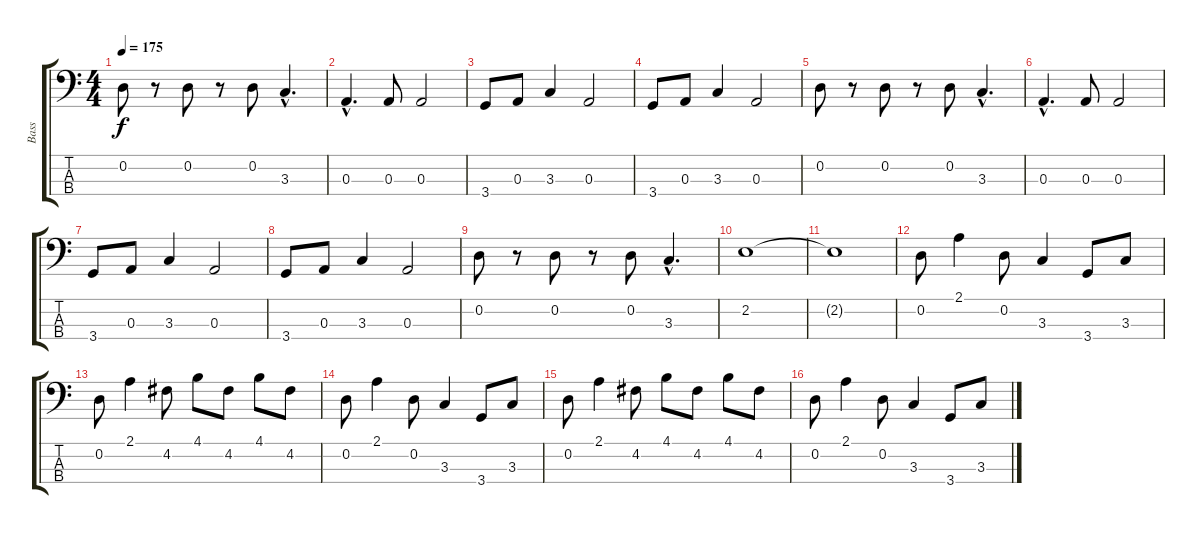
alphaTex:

\track ("Bass" "Bass") {instrument electricbassfinger}
\staff {score tabs}
\tuning (G2 D2 A1 E1) {hide}
\ts (4 4)
\tempo 175
\clef f4
\ks c
0.2.8{dy f} r.8 0.2.8 r.8 0.2.8 3.3{hac}.4{d} |
0.3{hac}.4{d} 0.3.8 0.3.2 |
3.4.8 0.3.8 3.3.4 0.3.2 |
3.4.8 0.3.8 3.3.4 0.3.2 |
0.2.8 r.8 0.2.8 r.8 0.2.8 3.3{hac}.4{d} |
0.3{hac}.4{d} 0.3.8 0.3.2 |
3.4.8 0.3.8 3.3.4 0.3.2 |
3.4.8 0.3.8 3.3.4 0.3.2 |
0.2.8 r.8 0.2.8 r.8 0.2.8 3.3{hac}.4{d} |
2.2.1 |
2.2{t}.1 |
0.2.8 2.1.4 0.2.8 3.3.4 3.4.8 3.3.8 |
0.2.8 2.1.4 4.2.8 4.1.8 4.2.8 4.1.8 4.2.8 |
0.2.8 2.1.4 0.2.8 3.3.4 3.4.8 3.3.8 |
0.2.8 2.1.4 4.2.8 4.1.8 4.2.8 4.1.8 4.2.8 |
0.2.8 2.1.4 0.2.8 3.3.4 3.4.8 3.3.8
